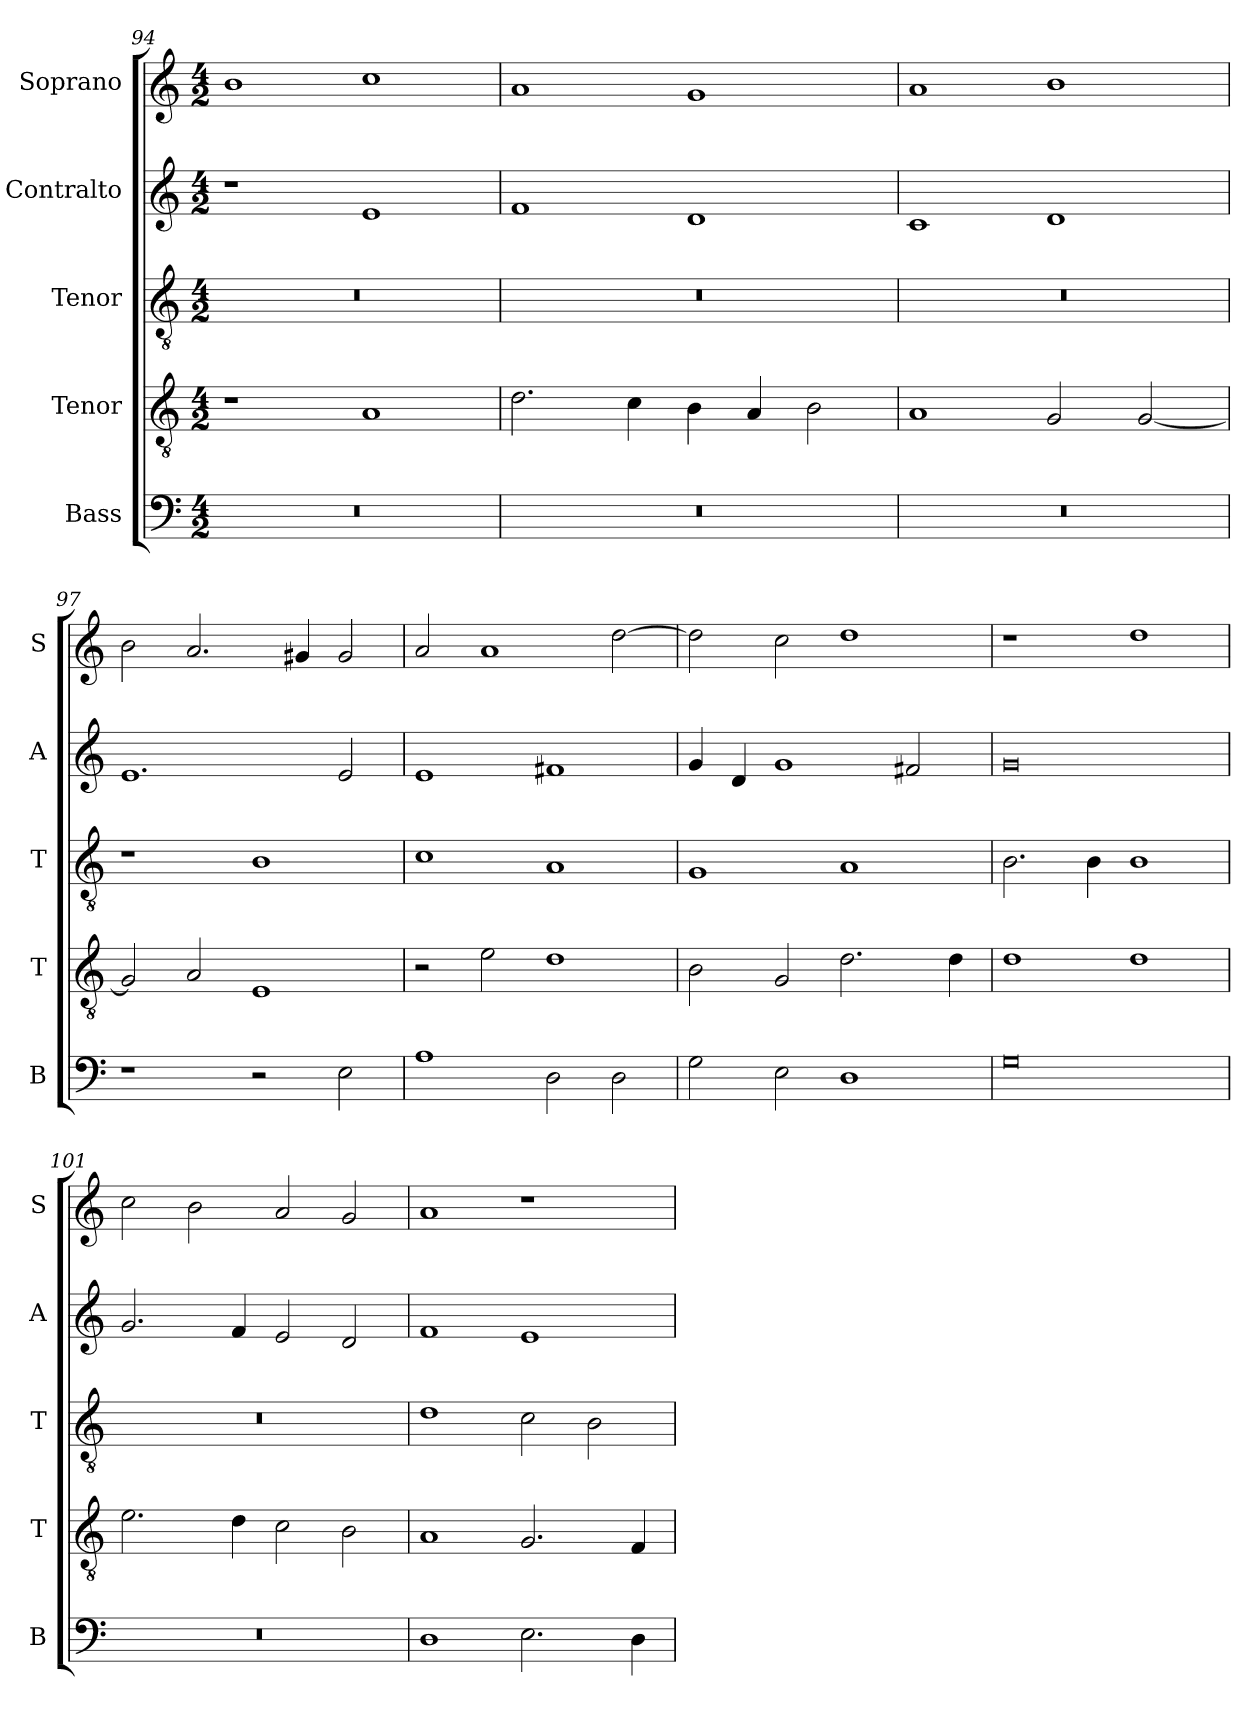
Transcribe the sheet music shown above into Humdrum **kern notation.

**kern	**kern	**kern	**kern	**kern
*part5	*part4	*part3	*part2	*part1
*staff5	*staff4	*staff3	*staff2	*staff1
*I"Bass	*I"Tenor	*I"Tenor	*I"Contralto	*I"Soprano
*I'B	*I'T	*I'T	*I'A	*I'S
*clefF4	*clefGv2	*clefGv2	*clefG2	*clefG2
*k[]	*k[]	*k[]	*k[]	*k[]
*E:phr	*E:phr	*E:phr	*E:phr	*E:phr
*M4/2	*M4/2	*M4/2	*M4/2	*M4/2
=94	=94	=94	=94	=94
0r	1r	0r	1r	1b
.	1A	.	1e	1cc
=95	=95	=95	=95	=95
0r	2.d	0r	1f	1a
.	4c	.	.	.
.	4B	.	1d	1g
.	4A	.	.	.
.	2B	.	.	.
=96	=96	=96	=96	=96
0r	1A	0r	1c	1a
.	2G	.	1d	1b
.	[2G	.	.	.
=97	=97	=97	=97	=97
1r	2G]	1r	1.e	2b
.	2A	.	.	2.a
2r	1E	1B	.	.
.	.	.	.	4g#X
2E	.	.	2e	2g#
=98	=98	=98	=98	=98
1A	2r	1c	1e	2a
.	2e	.	.	1a
2D	1d	1A	1f#X	.
2D	.	.	.	[2dd
=99	=99	=99	=99	=99
2G	2B	1G	4g	2dd]
.	.	.	4d	.
2E	2G	.	1g	2cc
1D	2.d	1A	.	1dd
.	.	.	2f#X	.
.	4d	.	.	.
=100	=100	=100	=100	=100
0G	1d	2.B	0g	1r
.	.	4B	.	.
.	1d	1B	.	1dd
=101	=101	=101	=101	=101
0r	2.e	0r	2.g	2cc
.	.	.	.	2b
.	4d	.	4f	.
.	2c	.	2e	2a
.	2B	.	2d	2g
=102	=102	=102	=102	=102
1D	1A	1d	1f	1a
2.E	2.G	2c	1e	1r
.	.	2B	.	.
4D	4F	.	.	.
=	=	=	=	=
*-	*-	*-	*-	*-
